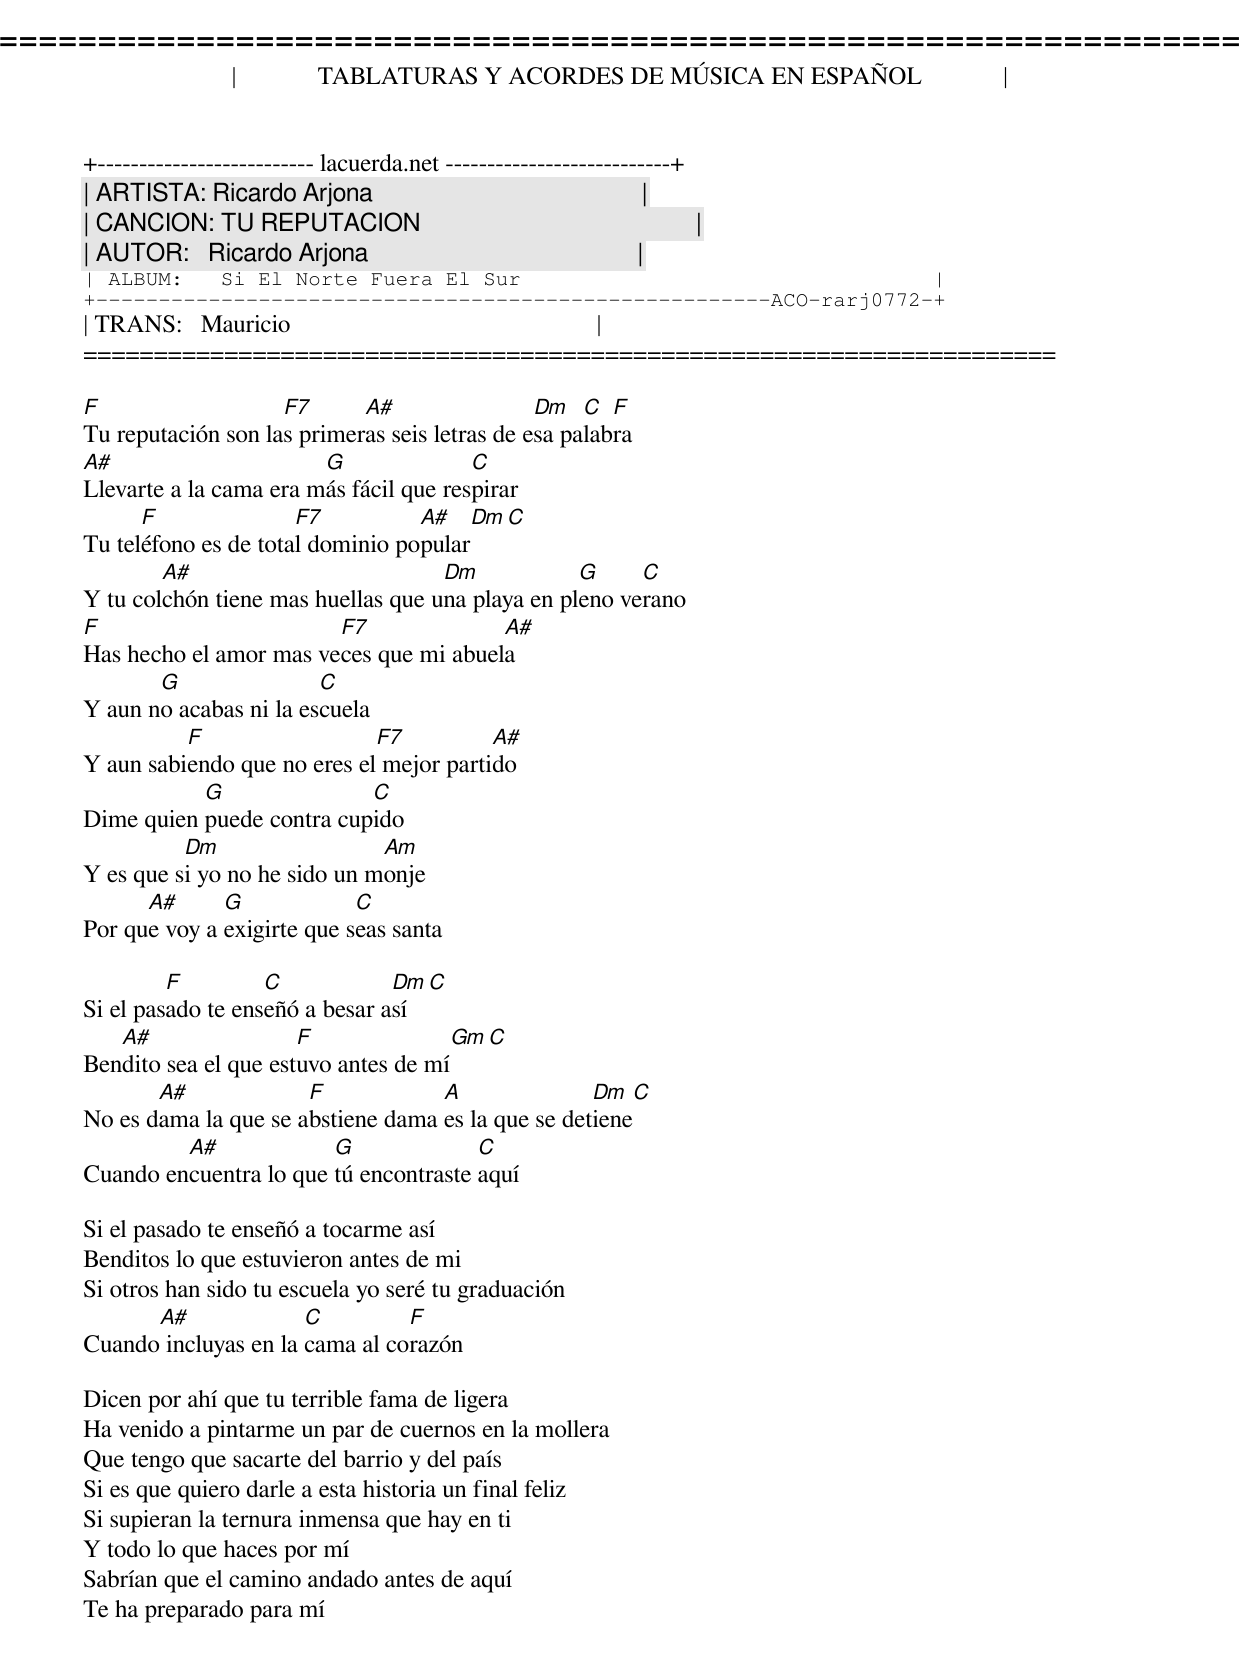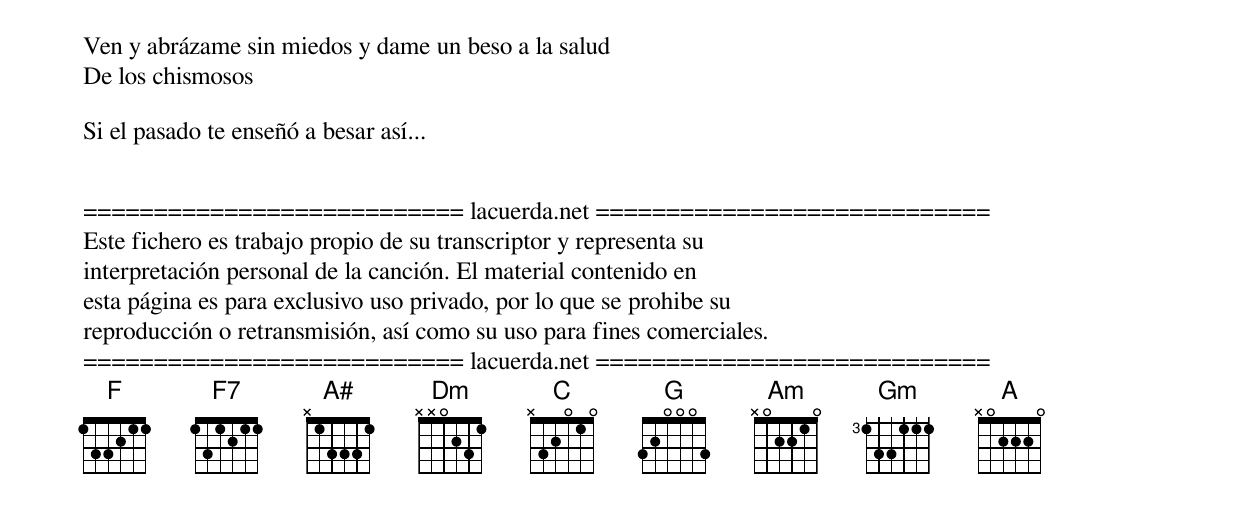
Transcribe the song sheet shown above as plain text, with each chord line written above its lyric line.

=====================================================================
|             TABLATURAS Y ACORDES DE MÚSICA EN ESPAÑOL             |
+-------------------------- lacuerda.net ---------------------------+
| ARTISTA: Ricardo Arjona                                           |
| CANCION: TU REPUTACION                                            |
| AUTOR:   Ricardo Arjona                                           |
| ALBUM:   Si El Norte Fuera El Sur                                 |
+------------------------------------------------------ACO-rarj0772-+
| TRANS:   Mauricio                                                 |
=====================================================================

F                   F7      A#                 Dm   C  F
Tu reputación son las primeras seis letras de esa palabra
A#                      G               C
Llevarte a la cama era más fácil que respirar
      F               F7          A#   Dm  C
Tu teléfono es de total dominio popular
        A#                          Dm            G     C
Y tu colchón tiene mas huellas que una playa en pleno verano
F                       F7              A#
Has hecho el amor mas veces que mi abuela
       G                C
Y aun no acabas ni la escuela
          F                  F7          A#
Y aun sabiendo que no eres el mejor partido
           G               C
Dime quien puede contra cupido
          Dm                  Am
Y es que si yo no he sido un monje
      A#      G             C
Por que voy a exigirte que seas santa

         F         C            Dm   C
Si el pasado te enseñó a besar así
   A#                 F               Gm  C
Bendito sea el que estuvo antes de mí
       A#             F            A               Dm   C
No es dama la que se abstiene dama es la que se detiene
         A#             G              C
Cuando encuentra lo que tú encontraste aquí

Si el pasado te enseñó a tocarme así
Benditos lo que estuvieron antes de mi
Si otros han sido tu escuela yo seré tu graduación
      A#              C         F
Cuando incluyas en la cama al corazón

Dicen por ahí que tu terrible fama de ligera
Ha venido a pintarme un par de cuernos en la mollera
Que tengo que sacarte del barrio y del país
Si es que quiero darle a esta historia un final feliz
Si supieran la ternura inmensa que hay en ti
Y todo lo que haces por mí
Sabrían que el camino andado antes de aquí
Te ha preparado para mí
Ven y abrázame sin miedos y dame un beso a la salud
De los chismosos

Si el pasado te enseñó a besar así...


=========================== lacuerda.net ============================
Este fichero es trabajo propio de su transcriptor y representa su
interpretación personal de la canción. El material contenido en
esta página es para exclusivo uso privado, por lo que se prohibe su
reproducción o retransmisión, así como su uso para fines comerciales.
=========================== lacuerda.net ============================
